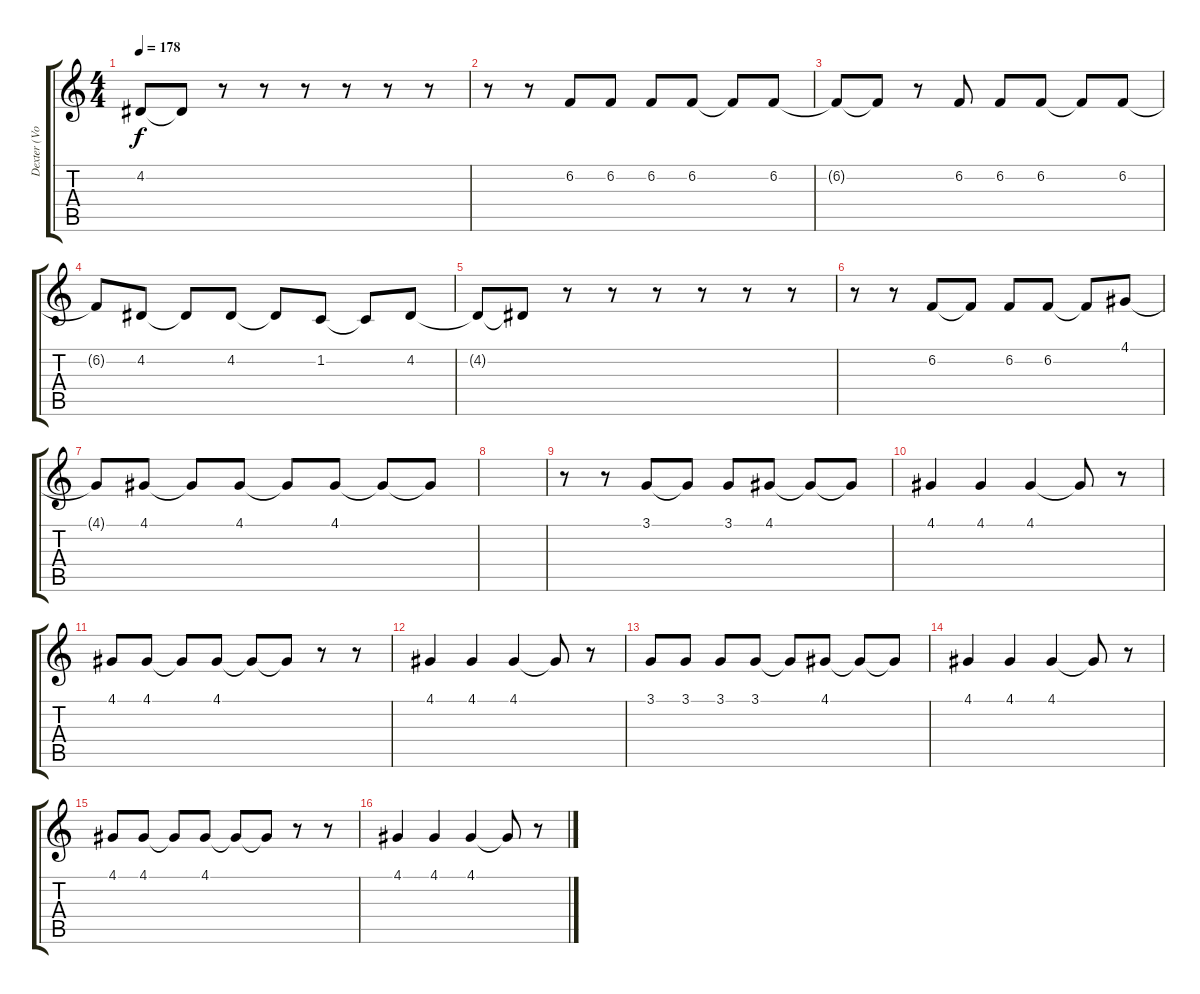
\track ("Dexter (Vocals)" "Dexter (Vo") {instrument oboe}
\staff {score tabs}
\tuning (E4 B3 G3 D3 A2 E2) {hide}
\ts (4 4)
\tempo 178
\clef g2
\ks c
4.2{t}.8{dy f} 4.2{t}.8 r.8 r.8 r.8 r.8 r.8 r.8 |
r.8 r.8 6.2.8 6.2.8 6.2.8 6.2.8 6.2{t}.8 6.2.8 |
6.2{t}.8 6.2{t}.8 r.8 6.2.8 6.2.8 6.2.8 6.2{t}.8 6.2.8 |
6.2{t}.8 4.2.8 4.2{t}.8 4.2.8 4.2{t}.8 1.2.8 1.2{t}.8 4.2.8 |
4.2{t}.8 4.2{t}.8 r.8 r.8 r.8 r.8 r.8 r.8 |
r.8 r.8 6.2.8 6.2{t}.8 6.2.8 6.2.8 6.2{t}.8 4.1.8 |
4.1{t}.8 4.1.8 4.1{t}.8 4.1.8 4.1{t}.8 4.1.8 4.1{t}.8 4.1{t}.8 |
|
r.8 r.8 3.1.8 3.1{t}.8 3.1.8 4.1.8 4.1{t}.8 4.1{t}.8 |
4.1.4 4.1.4 4.1.4 4.1{t}.8 r.8 |
4.1.8 4.1.8 4.1{t}.8 4.1.8 4.1{t}.8 4.1{t}.8 r.8 r.8 |
4.1.4 4.1.4 4.1.4 4.1{t}.8 r.8 |
3.1.8 3.1.8 3.1.8 3.1.8 3.1{t}.8 4.1.8 4.1{t}.8 4.1{t}.8 |
4.1.4 4.1.4 4.1.4 4.1{t}.8 r.8 |
4.1.8 4.1.8 4.1{t}.8 4.1.8 4.1{t}.8 4.1{t}.8 r.8 r.8 |
4.1.4 4.1.4 4.1.4 4.1{t}.8 r.8
